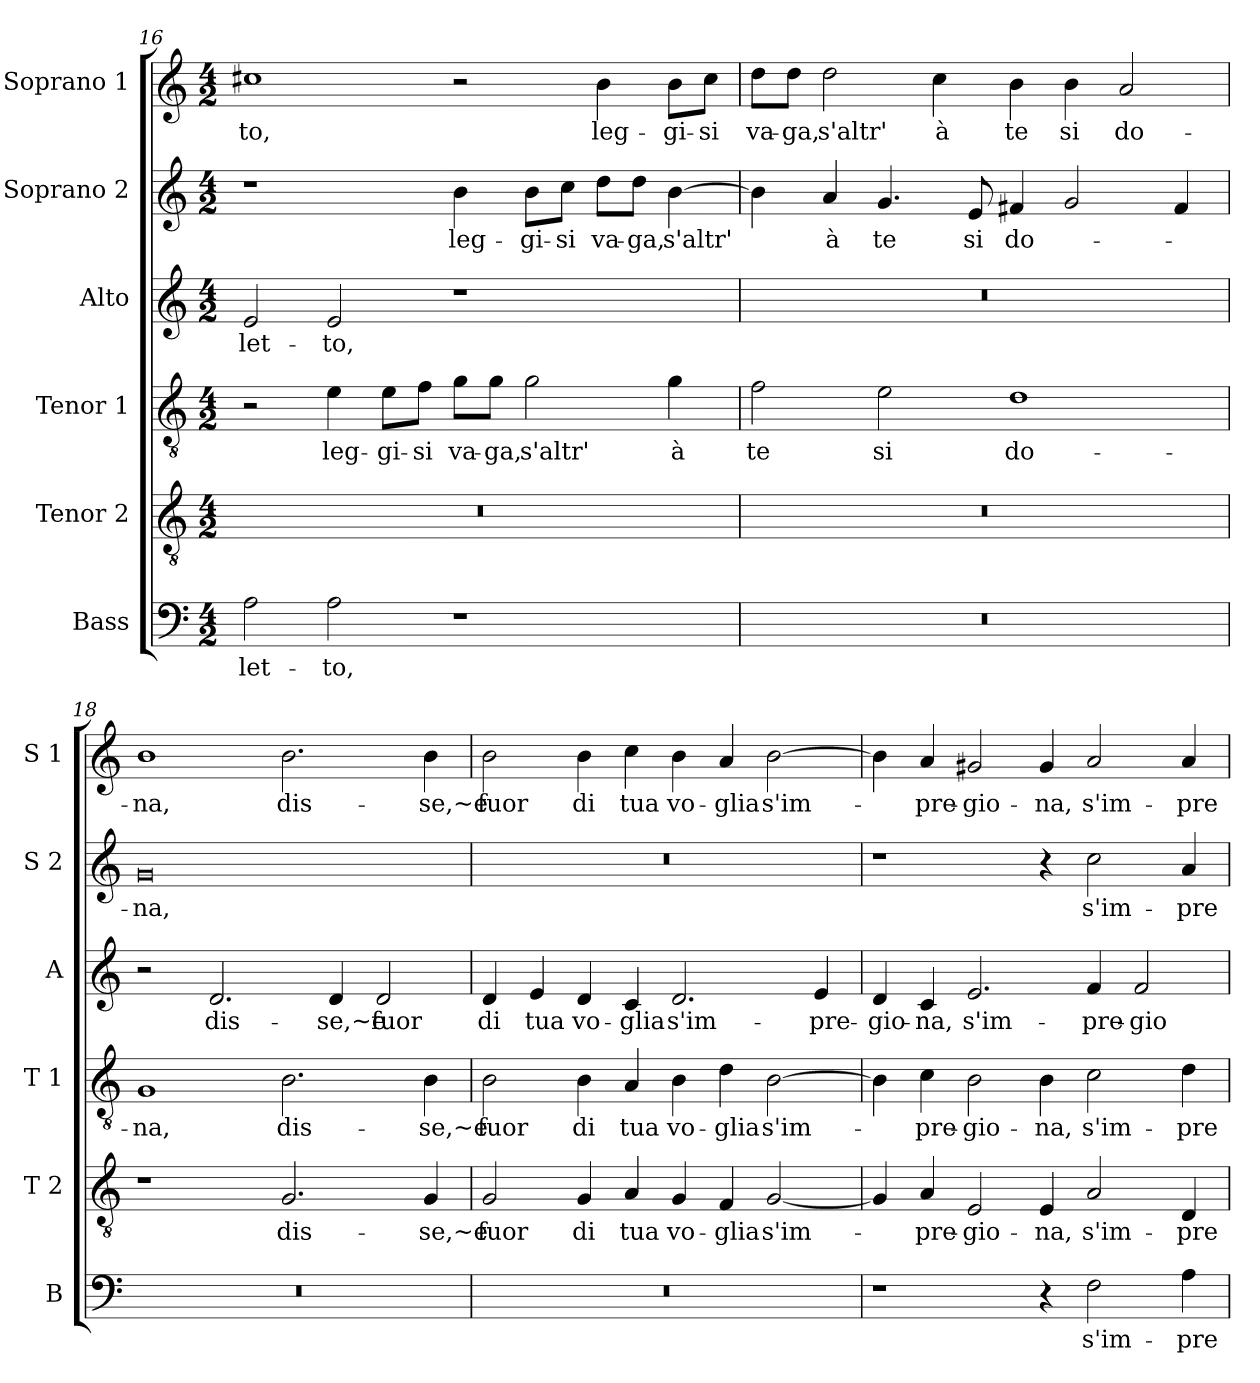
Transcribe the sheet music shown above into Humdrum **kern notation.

**kern	**text	**kern	**text	**kern	**text	**kern	**text	**kern	**text	**kern	**text
*part6	*part6	*part5	*part5	*part4	*part4	*part3	*part3	*part2	*part2	*part1	*part1
*staff6	*staff6	*staff5	*staff5	*staff4	*staff4	*staff3	*staff3	*staff2	*staff2	*staff1	*staff1
*I"Bass	*	*I"Tenor 2	*	*I"Tenor 1	*	*I"Alto	*	*I"Soprano 2	*	*I"Soprano 1	*
*I'B	*	*I'T 2	*	*I'T 1	*	*I'A	*	*I'S 2	*	*I'S 1	*
*clefF4	*	*clefGv2	*	*clefGv2	*	*clefG2	*	*clefG2	*	*clefG2	*
*k[]	*	*k[]	*	*k[]	*	*k[]	*	*k[]	*	*k[]	*
*C:	*	*C:	*	*C:	*	*C:	*	*C:	*	*C:	*
*M4/2	*	*M4/2	*	*M4/2	*	*M4/2	*	*M4/2	*	*M4/2	*
=16	=16	=16	=16	=16	=16	=16	=16	=16	=16	=16	=16
!	!LO:LY:b	!	!	!	!	!	!LO:LY:b	!	!	!	!LO:LY:b
2A\	let-	0r	.	2r	.	2e/	let-	1r	.	1cc#X	-to,
!	!LO:LY:b	!	!	!	!LO:LY:b	!	!LO:LY:b	!	!	!	!
2A\	-to,	.	.	4e\	leg-	2e/	-to,	.	.	.	.
!	!	!	!	!	!LO:LY:b	!	!	!	!	!	!
.	.	.	.	8e\L	-gi-	.	.	.	.	.	.
!	!	!	!	!	!LO:LY:b	!	!	!	!	!	!
.	.	.	.	8f\J	-si	.	.	.	.	.	.
!	!	!	!	!	!LO:LY:b	!	!	!	!LO:LY:b	!	!
1r	.	.	.	8g\L	va-	1r	.	4b\	leg-	2r	.
!	!	!	!	!	!LO:LY:b	!	!	!	!	!	!
.	.	.	.	8g\J	-ga,	.	.	.	.	.	.
!	!	!	!	!	!LO:LY:b	!	!	!	!LO:LY:b	!	!
.	.	.	.	2g\	s'altr'	.	.	8b\L	-gi-	.	.
!	!	!	!	!	!	!	!	!	!LO:LY:b	!	!
.	.	.	.	.	.	.	.	8cc\J	-si	.	.
!	!	!	!	!	!	!	!	!	!LO:LY:b	!	!LO:LY:b
.	.	.	.	.	.	.	.	8dd\L	va-	4b\	leg-
!	!	!	!	!	!	!	!	!	!LO:LY:b	!	!
.	.	.	.	.	.	.	.	8dd\J	-ga,	.	.
!	!	!	!	!	!LO:LY:b	!	!	!	!LO:LY:b	!	!LO:LY:b
.	.	.	.	4g\	à	.	.	[4b\	s'altr'	8b\L	-gi-
!	!	!	!	!	!	!	!	!	!	!	!LO:LY:b
.	.	.	.	.	.	.	.	.	.	8cc#\J	-si
=17	=17	=17	=17	=17	=17	=17	=17	=17	=17	=17	=17
!	!	!	!	!	!LO:LY:b	!	!	!	!	!	!LO:LY:b
0r	.	0r	.	2f\	te	0r	.	4b\]	.	8dd\L	va-
!	!	!	!	!	!	!	!	!	!	!	!LO:LY:b
.	.	.	.	.	.	.	.	.	.	8dd\J	-ga,
!	!	!	!	!	!	!	!	!	!LO:LY:b	!	!LO:LY:b
.	.	.	.	.	.	.	.	4a/	à	2dd\	s'altr'
!	!	!	!	!	!LO:LY:b	!	!	!	!LO:LY:b	!	!
.	.	.	.	2e\	si	.	.	4.g/	te	.	.
!	!	!	!	!	!	!	!	!	!	!	!LO:LY:b
.	.	.	.	.	.	.	.	.	.	4cc\	à
!	!	!	!	!	!	!	!	!	!LO:LY:b	!	!
.	.	.	.	.	.	.	.	8e/	si	.	.
!	!	!	!	!	!LO:LY:b	!	!	!	!LO:LY:b	!	!LO:LY:b
.	.	.	.	1d	do-	.	.	4f#X/	do-	4b\	te
!	!	!	!	!	!	!	!	!	!	!	!LO:LY:b
.	.	.	.	.	.	.	.	2g/	.	4b\	si
!	!	!	!	!	!	!	!	!	!	!	!LO:LY:b
.	.	.	.	.	.	.	.	.	.	2a/	do-
.	.	.	.	.	.	.	.	4f#/	.	.	.
!!LO:PB:g=z
=18	=18	=18	=18	=18	=18	=18	=18	=18	=18	=18	=18
!	!	!	!	!	!LO:LY:b	!	!	!	!LO:LY:b	!	!LO:LY:b
0r	.	1r	.	1G	-na,	2r	.	0g	-na,	1b	-na,
!	!	!	!	!	!	!	!LO:LY:b	!	!	!	!
.	.	.	.	.	.	2.d/	dis-	.	.	.	.
!	!	!	!LO:LY:b	!	!LO:LY:b	!	!	!	!	!	!LO:LY:b
.	.	2.G/	dis-	2.B\	dis-	.	.	.	.	2.b\	dis-
!	!	!	!	!	!	!	!LO:LY:b	!	!	!	!
.	.	.	.	.	.	4d/	-se,~e	.	.	.	.
!	!	!	!	!	!	!	!LO:LY:b	!	!	!	!
.	.	.	.	.	.	2d/	fuor	.	.	.	.
!	!	!	!LO:LY:b	!	!LO:LY:b	!	!	!	!	!	!LO:LY:b
.	.	4G/	-se,~e	4B\	-se,~e	.	.	.	.	4b\	-se,~e
=19	=19	=19	=19	=19	=19	=19	=19	=19	=19	=19	=19
!	!	!	!LO:LY:b	!	!LO:LY:b	!	!LO:LY:b	!	!	!	!LO:LY:b
0r	.	2G/	fuor	2B\	fuor	4d/	di	0r	.	2b\	fuor
!	!	!	!	!	!	!	!LO:LY:b	!	!	!	!
.	.	.	.	.	.	4e/	tua	.	.	.	.
!	!	!	!LO:LY:b	!	!LO:LY:b	!	!LO:LY:b	!	!	!	!LO:LY:b
.	.	4G/	di	4B\	di	4d/	vo-	.	.	4b\	di
!	!	!	!LO:LY:b	!	!LO:LY:b	!	!LO:LY:b	!	!	!	!LO:LY:b
.	.	4A/	tua	4A/	tua	4c/	-glia	.	.	4cc\	tua
!	!	!	!LO:LY:b	!	!LO:LY:b	!	!LO:LY:b	!	!	!	!LO:LY:b
.	.	4G/	vo-	4B\	vo-	2.d/	s'im-	.	.	4b\	vo-
!	!	!	!LO:LY:b	!	!LO:LY:b	!	!	!	!	!	!LO:LY:b
.	.	4F/	-glia	4d\	-glia	.	.	.	.	4a/	-glia
!	!	!	!LO:LY:b	!	!LO:LY:b	!	!	!	!	!	!LO:LY:b
.	.	[2G/	s'im-	[2B\	s'im-	.	.	.	.	[2b\	s'im-
!	!	!	!	!	!	!	!LO:LY:b	!	!	!	!
.	.	.	.	.	.	4e/	-pre-	.	.	.	.
=20	=20	=20	=20	=20	=20	=20	=20	=20	=20	=20	=20
!	!	!	!	!	!	!	!LO:LY:b	!	!	!	!
1r	.	4G/]	.	4B\]	.	4d/	-gio-	1r	.	4b\]	.
!	!	!	!LO:LY:b	!	!LO:LY:b	!	!LO:LY:b	!	!	!	!LO:LY:b
.	.	4A/	-pre-	4c\	-pre-	4c/	-na,	.	.	4a/	-pre-
!	!	!	!LO:LY:b	!	!LO:LY:b	!	!LO:LY:b	!	!	!	!LO:LY:b
.	.	2E/	-gio-	2B\	-gio-	2.e/	s'im-	.	.	2g#X/	-gio-
!	!	!	!LO:LY:b	!	!LO:LY:b	!	!	!	!	!	!LO:LY:b
4r	.	4E/	-na,	4B\	-na,	.	.	4r	.	4g#/	-na,
!	!LO:LY:b	!	!LO:LY:b	!	!LO:LY:b	!	!LO:LY:b	!	!LO:LY:b	!	!LO:LY:b
2F\	s'im-	2A/	s'im-	2c\	s'im-	4f/	-pre-	2cc\	s'im-	2a/	s'im-
!	!	!	!	!	!	!	!LO:LY:b	!	!	!	!
.	.	.	.	.	.	2f/	-gio-	.	.	.	.
!	!LO:LY:b	!	!LO:LY:b	!	!LO:LY:b	!	!	!	!LO:LY:b	!	!LO:LY:b
4A\	-pre-	4D/	-pre-	4d\	-pre-	.	.	4a/	-pre-	4a/	-pre-
=	=	=	=	=	=	=	=	=	=	=	=
*-	*-	*-	*-	*-	*-	*-	*-	*-	*-	*-	*-
